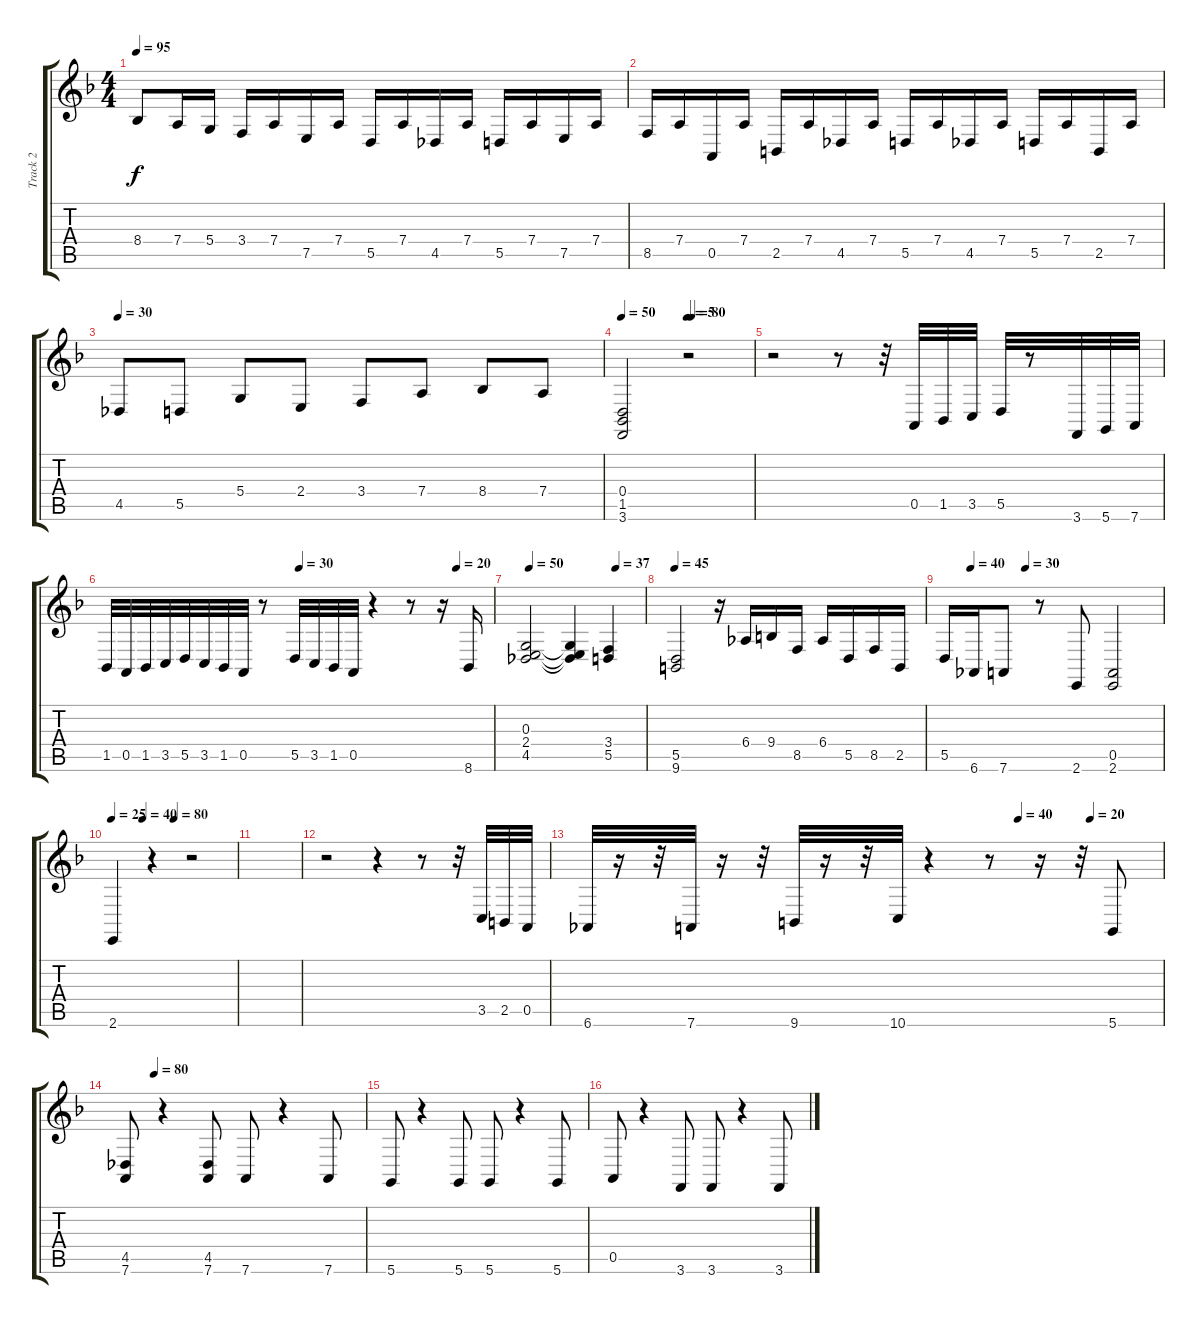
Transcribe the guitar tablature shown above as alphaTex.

\track ("Track 2" "Track 2") {instrument churchorgan}
\staff {score tabs}
\tuning (E4 B3 G3 D3 A2 D2) {hide}
\ts (4 4)
\tempo 95
\clef g2
\ks dminor
8.4.8{dy f} 7.4.16 5.4.16 3.4.16 7.4.16 7.5.16 7.4.16 5.5.16 7.4.16 4.5.16 7.4.16 5.5.16 7.4.16 7.5.16 7.4.16 |
8.5.16 7.4.16 0.5.16 7.4.16 2.5.16 7.4.16 4.5.16 7.4.16 5.5.16 7.4.16 4.5.16 7.4.16 5.5.16 7.4.16 2.5.16 7.4.16 |
\tempo 30
4.5.8 5.5.8 5.4.8 2.4.8 3.4.8 7.4.8 8.4.8 7.4.8 |
\tempo 50
\tempo (5 0.5)
\tempo (80 0.53125)
(0.4 1.5 3.6).2 r.2 |
r.2 r.8 r.32 0.5.32 1.5.32 3.5.32 5.5.32 r.8 3.6.32 5.6.32 7.6.32 |
\tempo (30 0.5)
\tempo (20 0.90625)
1.5.32 0.5.32 1.5.32 3.5.32 5.5.32 3.5.32 1.5.32 0.5.32 r.8 5.5.32 3.5.32 1.5.32 0.5.32 r.4 r.8 r.16 8.6.16 |
\tempo 50
\tempo (37 0.75)
(0.3 2.4 4.5).2 (0.3{t} 2.4{t} 4.5{t}).4 (3.4 5.5).4 |
\tempo 45
(5.5 9.6).2 r.16 6.4.16 9.4.16 8.5.16 6.4.16 5.5.16 8.5.16 2.5.16 |
\tempo (30 0.375)
\tempo (40 0.125)
5.5.16 6.6.16 7.6.8 r.8 2.6.8 (0.5 2.6).2 |
\tempo 25
\tempo (40 0.25)
\tempo (80 0.5)
2.6.4 r.4 r.2 |
|
r.2 r.4 r.8 r.32 3.5.32 2.5.32 0.5.32 |
\tempo (40 0.75)
\tempo (20 0.875)
6.6.32 r.16 r.32 7.6.32 r.16 r.32 9.6.32 r.16 r.32 10.6.32 r.4 r.8 r.16 r.32 5.6.8 |
\tempo (80 0.125)
(4.5 7.6).8 r.4 (4.5 7.6).8 7.6.8 r.4 7.6.8 |
5.6.8 r.4 5.6.8 5.6.8 r.4 5.6.8 |
0.5.8 r.4 3.6.8 3.6.8 r.4 3.6.8
